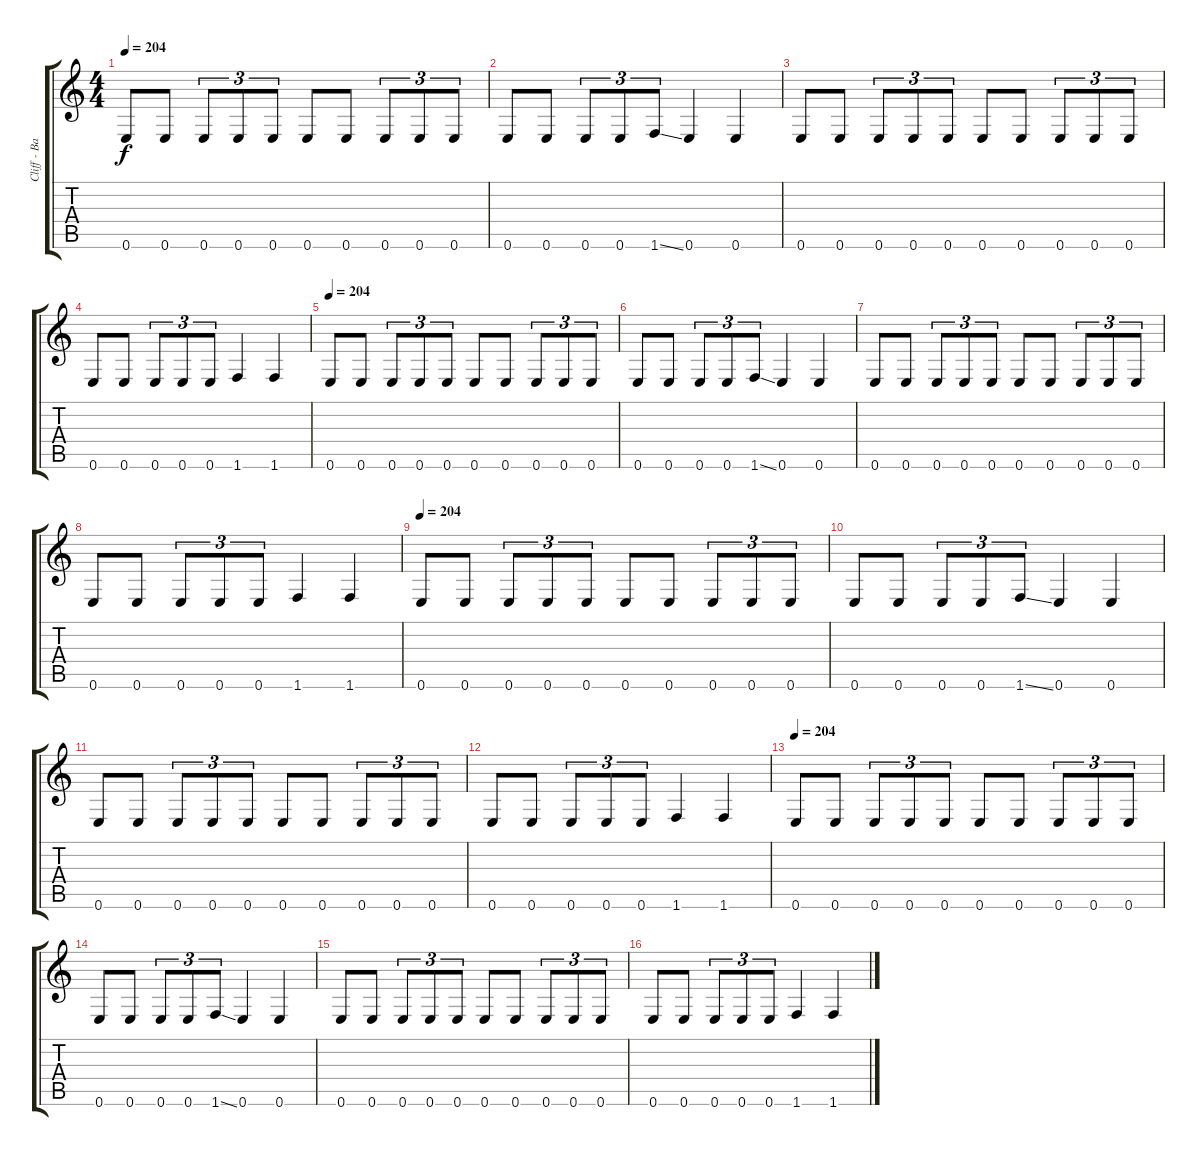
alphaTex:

\track ("Cliff - Bass" "Cliff - Ba") {instrument electricbasspick}
\staff {score tabs}
\tuning (E4 B3 G3 D3 A2 E2) {hide}
\ts (4 4)
\tempo 204
\clef g2
\ks c
0.6.8{dy f instrument electricbasspick} 0.6.8 0.6.8{tu (3 2)} 0.6.8{tu (3 2)} 0.6.8{tu (3 2)} 0.6.8 0.6.8 0.6.8{tu (3 2)} 0.6.8{tu (3 2)} 0.6.8{tu (3 2)} |
0.6.8 0.6.8 0.6.8{tu (3 2)} 0.6.8{tu (3 2)} 1.6{ss}.8{tu (3 2)} 0.6.4 0.6.4 |
0.6.8 0.6.8 0.6.8{tu (3 2)} 0.6.8{tu (3 2)} 0.6.8{tu (3 2)} 0.6.8 0.6.8 0.6.8{tu (3 2)} 0.6.8{tu (3 2)} 0.6.8{tu (3 2)} |
0.6.8 0.6.8 0.6.8{tu (3 2)} 0.6.8{tu (3 2)} 0.6.8{tu (3 2)} 1.6.4 1.6.4 |
\tempo 204
0.6.8 0.6.8 0.6.8{tu (3 2)} 0.6.8{tu (3 2)} 0.6.8{tu (3 2)} 0.6.8 0.6.8 0.6.8{tu (3 2)} 0.6.8{tu (3 2)} 0.6.8{tu (3 2)} |
0.6.8 0.6.8 0.6.8{tu (3 2)} 0.6.8{tu (3 2)} 1.6{ss}.8{tu (3 2)} 0.6.4 0.6.4 |
0.6.8 0.6.8 0.6.8{tu (3 2)} 0.6.8{tu (3 2)} 0.6.8{tu (3 2)} 0.6.8 0.6.8 0.6.8{tu (3 2)} 0.6.8{tu (3 2)} 0.6.8{tu (3 2)} |
0.6.8 0.6.8 0.6.8{tu (3 2)} 0.6.8{tu (3 2)} 0.6.8{tu (3 2)} 1.6.4 1.6.4 |
\tempo 204
0.6.8 0.6.8 0.6.8{tu (3 2)} 0.6.8{tu (3 2)} 0.6.8{tu (3 2)} 0.6.8 0.6.8 0.6.8{tu (3 2)} 0.6.8{tu (3 2)} 0.6.8{tu (3 2)} |
0.6.8 0.6.8 0.6.8{tu (3 2)} 0.6.8{tu (3 2)} 1.6{ss}.8{tu (3 2)} 0.6.4 0.6.4 |
0.6.8 0.6.8 0.6.8{tu (3 2)} 0.6.8{tu (3 2)} 0.6.8{tu (3 2)} 0.6.8 0.6.8 0.6.8{tu (3 2)} 0.6.8{tu (3 2)} 0.6.8{tu (3 2)} |
0.6.8 0.6.8 0.6.8{tu (3 2)} 0.6.8{tu (3 2)} 0.6.8{tu (3 2)} 1.6.4 1.6.4 |
\tempo 204
0.6.8 0.6.8 0.6.8{tu (3 2)} 0.6.8{tu (3 2)} 0.6.8{tu (3 2)} 0.6.8 0.6.8 0.6.8{tu (3 2)} 0.6.8{tu (3 2)} 0.6.8{tu (3 2)} |
0.6.8 0.6.8 0.6.8{tu (3 2)} 0.6.8{tu (3 2)} 1.6{ss}.8{tu (3 2)} 0.6.4 0.6.4 |
0.6.8 0.6.8 0.6.8{tu (3 2)} 0.6.8{tu (3 2)} 0.6.8{tu (3 2)} 0.6.8 0.6.8 0.6.8{tu (3 2)} 0.6.8{tu (3 2)} 0.6.8{tu (3 2)} |
0.6.8 0.6.8 0.6.8{tu (3 2)} 0.6.8{tu (3 2)} 0.6.8{tu (3 2)} 1.6.4 1.6.4
